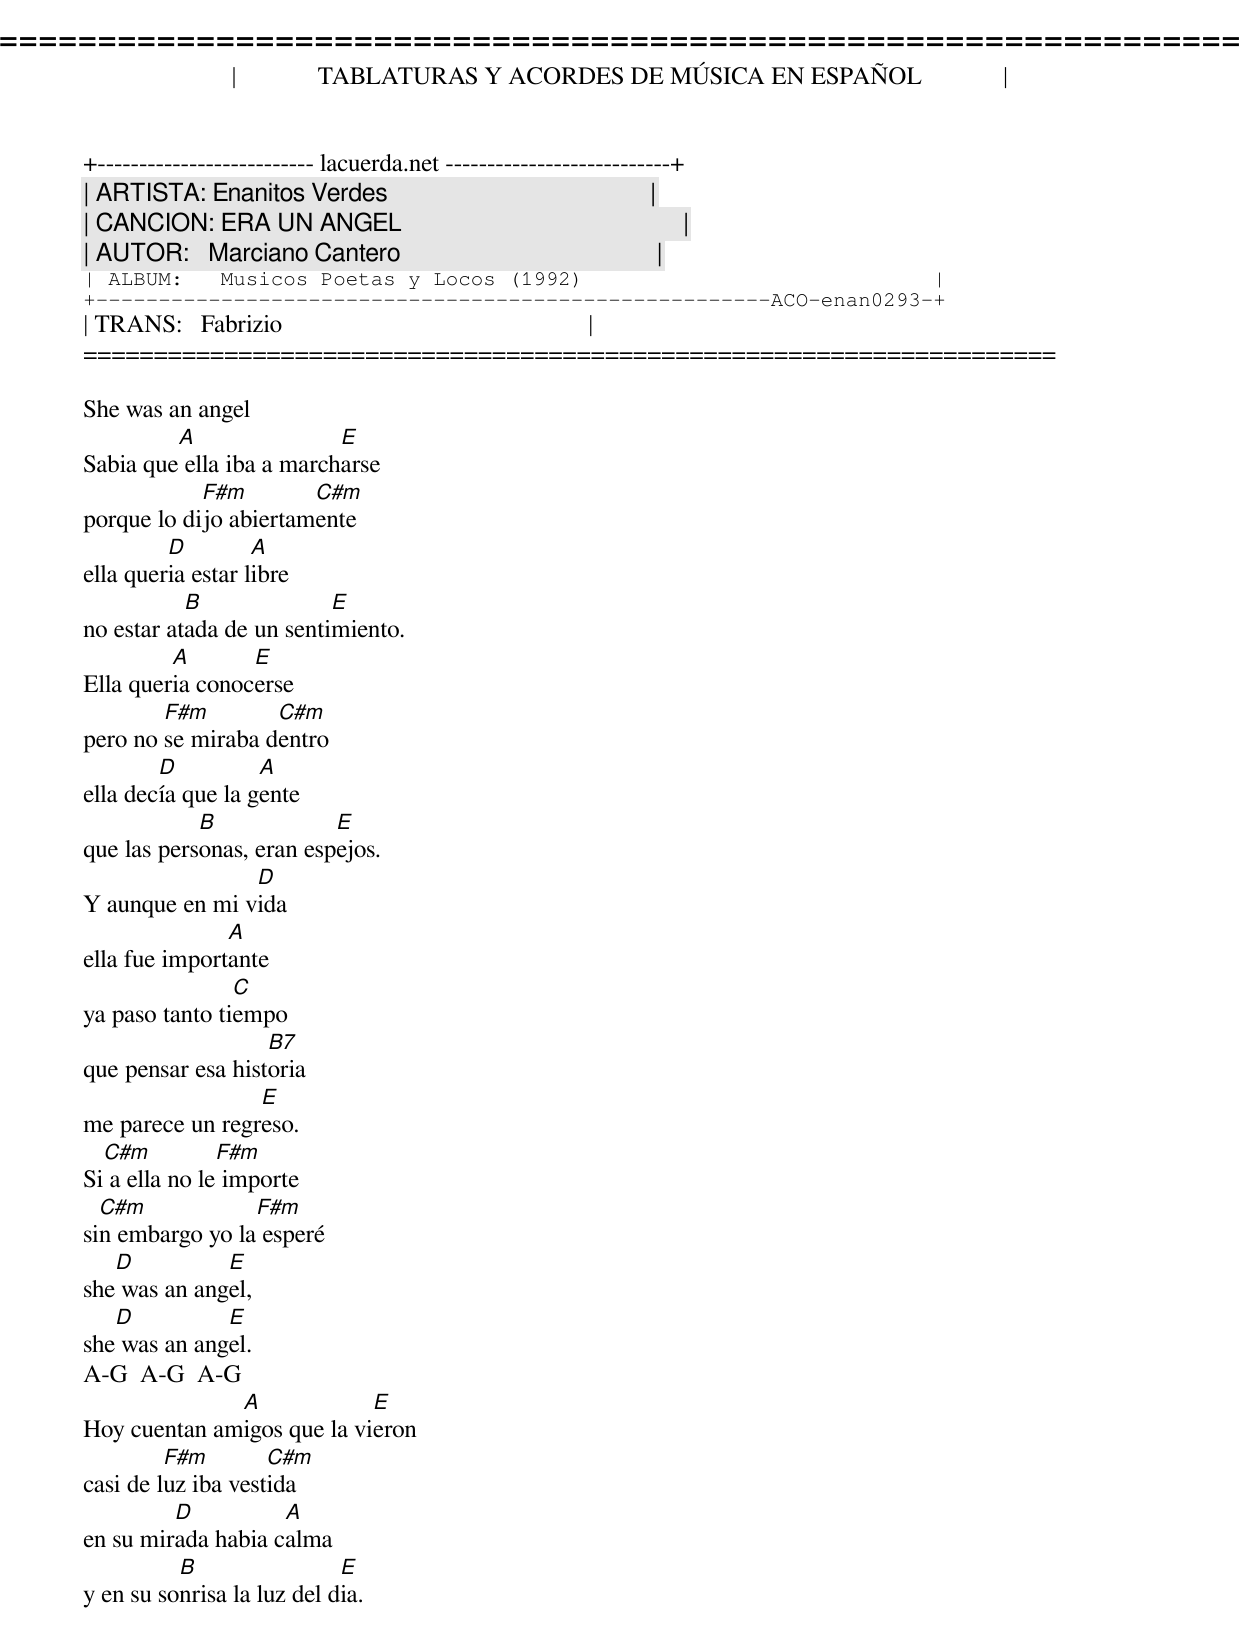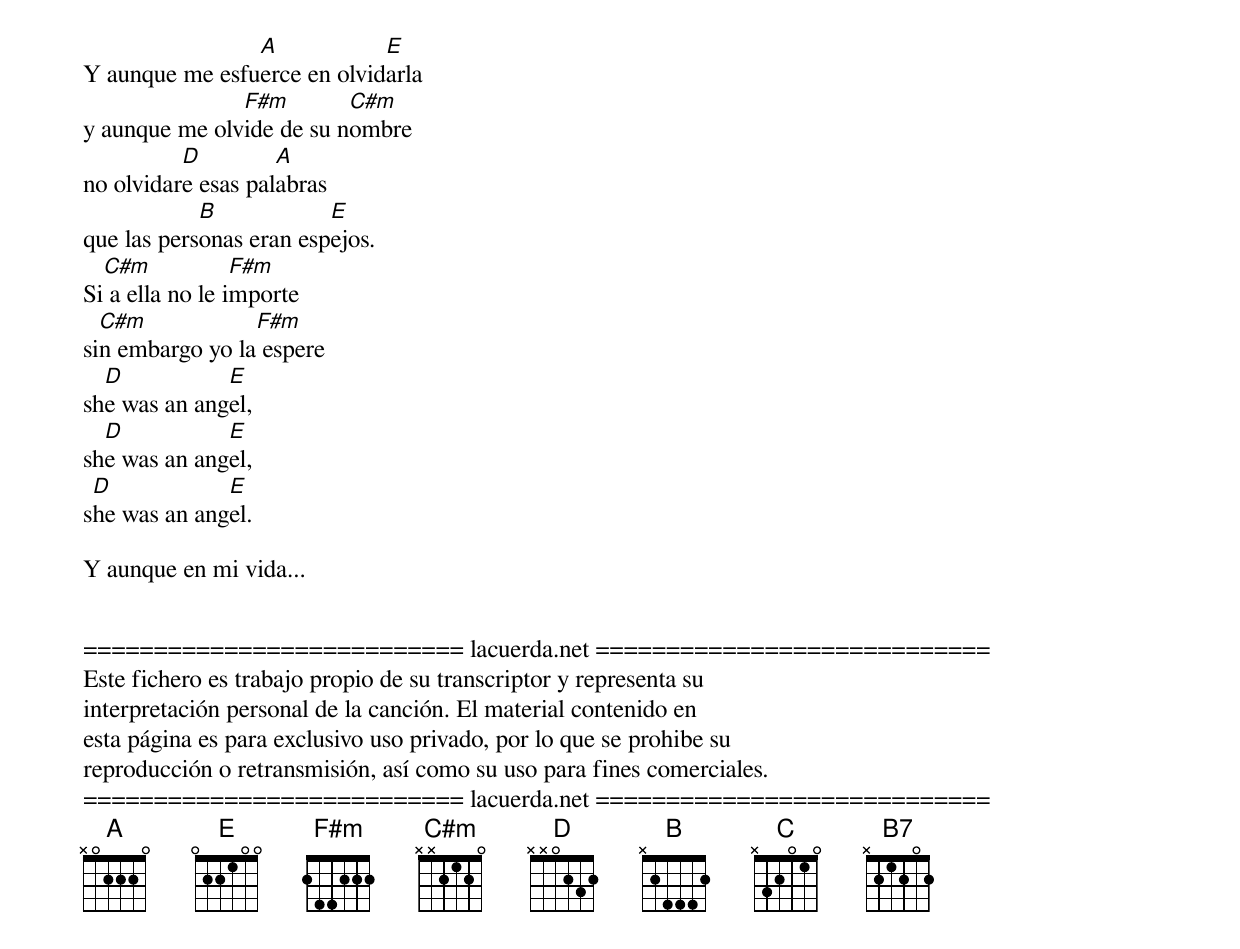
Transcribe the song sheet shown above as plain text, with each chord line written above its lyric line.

=====================================================================
|             TABLATURAS Y ACORDES DE MÚSICA EN ESPAÑOL             |
+-------------------------- lacuerda.net ---------------------------+
| ARTISTA: Enanitos Verdes                                          |
| CANCION: ERA UN ANGEL                                             |
| AUTOR:   Marciano Cantero                                         |
| ALBUM:   Musicos Poetas y Locos (1992)                            |
+------------------------------------------------------ACO-enan0293-+
| TRANS:   Fabrizio                                                 |
=====================================================================

She was an angel
         A                E
Sabia que ella iba a marcharse
            F#m        C#m
porque lo dijo abiertamente
         D         A
ella queria estar libre
           B              E
no estar atada de un sentimiento.
         A       E
Ella queria conocerse
        F#m        C#m
pero no se miraba dentro
        D          A
ella decía que la gente
            B             E
que las personas, eran espejos.
                D
Y aunque en mi vida
               A
ella fue importante
                C
ya paso tanto tiempo
                   B7
que pensar esa historia
                 E
me parece un regreso.
  C#m          F#m
Si a ella no le importe
  C#m            F#m
sin embargo yo la esperé
   D          E
she was an angel,
   D          E
she was an angel.
A-G  A-G  A-G
              A             E
Hoy cuentan amigos que la vieron
         F#m        C#m
casi de luz iba vestida
         D          A
en su mirada habia calma
          B                 E
y en su sonrisa la luz del dia.
                A            E
Y aunque me esfuerce en olvidarla
               F#m        C#m
y aunque me olvide de su nombre
          D         A
no olvidare esas palabras
            B            E
que las personas eran espejos.
  C#m            F#m
Si a ella no le importe
  C#m            F#m
sin embargo yo la espere
  D           E
she was an angel,
  D           E
she was an angel,
 D            E
she was an angel.

Y aunque en mi vida...


=========================== lacuerda.net ============================
Este fichero es trabajo propio de su transcriptor y representa su
interpretación personal de la canción. El material contenido en
esta página es para exclusivo uso privado, por lo que se prohibe su
reproducción o retransmisión, así como su uso para fines comerciales.
=========================== lacuerda.net ============================
